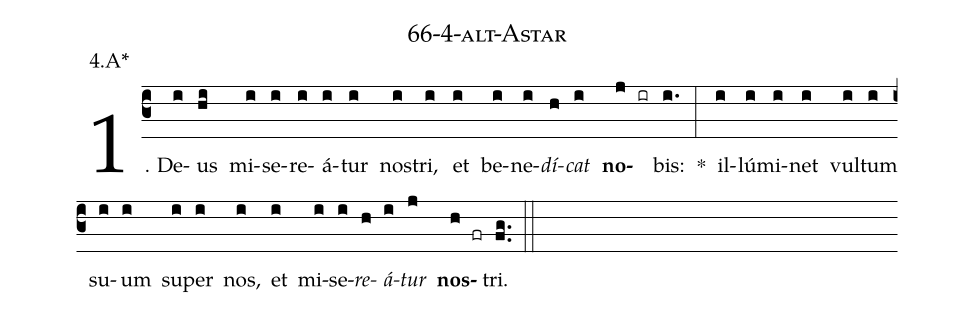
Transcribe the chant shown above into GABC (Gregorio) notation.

name: 66-4-alt-Astar;
annotation: 4.A*;
%%
(c3)1. De(i)us(hi) mi(i)se(i)re(i)á(i)tur(i) nos(i)tri,(i) et(i) be(i)ne(i)<i>dí</i>(h)<i>cat</i>(i) <b>no</b>(j ir)bis:(i.) *(:) il(i)lú(i)mi(i)net(i) vul(i)tum(i) su(i)um(i) su(i)per(i) nos,(i) et(i) mi(i)se(i)<i>re</i>(h)<i>á</i>(i)<i>tur</i>(j) <b>nos</b>(h fr)tri.(fg..) (::)
